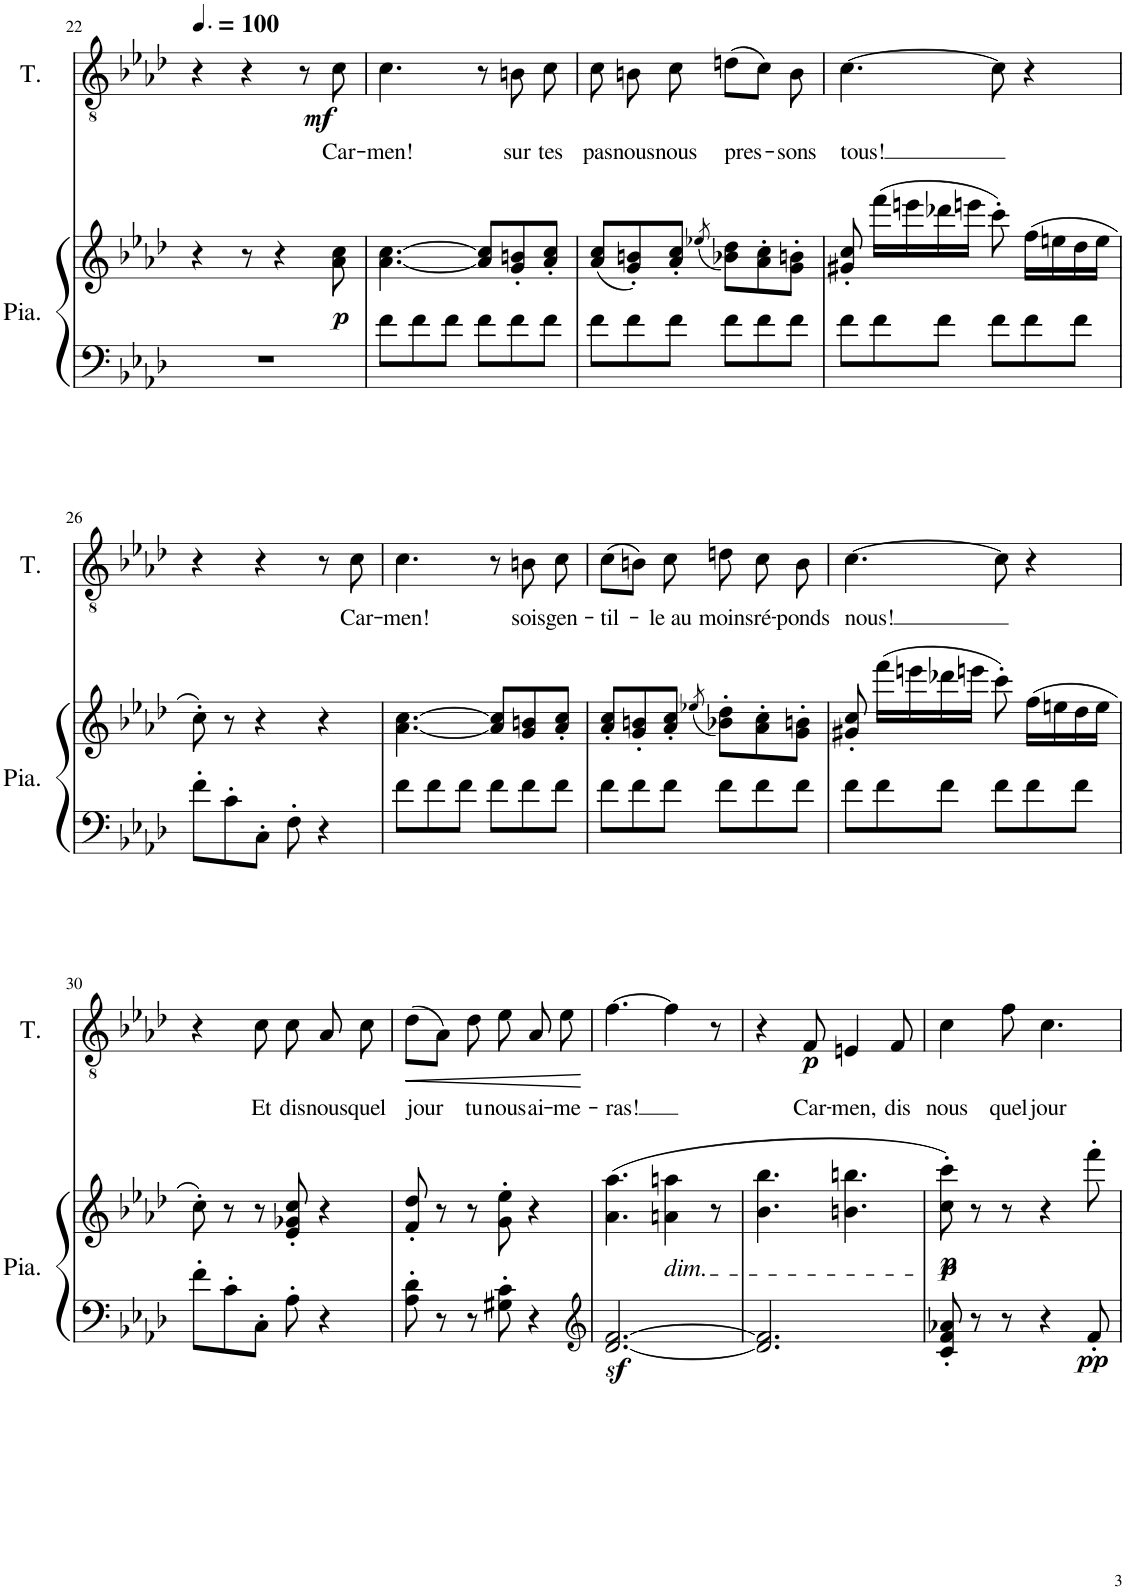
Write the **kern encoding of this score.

**kern	**kern	**dynam	**kern	**text	**dynam
*part2	*part2	*part2	*part1	*part1	*part1
*staff3	*staff2	*staff2/3	*staff1	*staff1	*staff1
*I"Piano	*	*	*I"Ténor	*	*
*I'Pia.	*	*	*I'T.	*	*
!!LO:PB:g=z
*clefF4	*clefG2	*	*clefGv2	*	*
*k[b-e-a-d-]	*k[b-e-a-d-]	*	*k[b-e-a-d-]	*	*
*M3/4	*M3/4	*	*M3/4	*	*
=22	=22	=22	=22	=22	=22
2.r	4r	.	4r	.	.
.	8r	.	4r	.	.
.	4r	.	.	.	.
.	.	.	8r	.	.
!	!	!LO:DY:b	!	!LO:LY:b	!LO:DY:b
.	8a-\ 8cc\	p	8c\	Car-	mf
=23	=23	=23	=23	=23	=23
!	!	!	!	!LO:LY:b	!
8f\L	[4.a-\ [4.cc\	.	4.c\	-men!	.
8f\	.	.	.	.	.
8f\J	.	.	.	.	.
8f\L	8a-/] 8cc/]L	.	8r	.	.
!	!	!	!	!LO:LY:b	!
8f\	8g/' 8bn/'	.	8Bn\	sur	.
!	!	!	!	!LO:LY:b	!
8f\J	8a-/' 8cc/'J	.	8c\	tes	.
=24	=24	=24	=24	=24	=24
!	!	!	!	!LO:LY:b	!
8f\L	(8a-/ 8cc/L	.	8c\	pas	.
!	!	!	!	!LO:LY:b	!
8f\	8g/' 8bn/')	.	8Bn\	nous	.
!	!	!	!	!LO:LY:b	!
8f\J	8a-/' 8cc/'J	.	8c\	nous	.
.	(8qee-X/	.	.	.	.
!	!	!	!	!LO:LY:b	!
8f\L	8b-X\ 8dd-\L)	.	(8dn\L	pres-	.
8f\	8a-\' 8cc\'	.	8c\J)	.	.
!	!	!	!	!LO:LY:b	!
8f\J	8g\' 8bn\'J	.	8B\	-sons	.
=25	=25	=25	=25	=25	=25
!	!	!	!	!LO:LY:b	!
8f\L	8g#X/' 8cc/'	.	[4.c\	tous!	.
8f\	(16fff\LL	.	.	.	.
.	16eeen\	.	.	.	.
8f\J	16ddd-X\	.	.	.	.
.	16eeen\JJ	.	.	.	.
8f\L	8ccc'\)	.	8c\]	.	.
8f\	(16ff\LL	.	4r	.	.
.	16een\	.	.	.	.
8f\J	16dd-\	.	.	.	.
.	16ee\JJ	.	.	.	.
!!LO:LB:g=z
=26	=26	=26	=26	=26	=26
8f'\L	8cc'\)	.	4r	.	.
8c'\	8r	.	.	.	.
8C'\J	4r	.	4r	.	.
8F'\	.	.	.	.	.
4r	4r	.	8r	.	.
!	!	!	!	!LO:LY:b	!
.	.	.	8c\	Car-	.
=27	=27	=27	=27	=27	=27
!	!	!	!	!LO:LY:b	!
8f\L	[4.a-\ [4.cc\	.	4.c\	-men!	.
8f\	.	.	.	.	.
8f\J	.	.	.	.	.
8f\L	8a-/] 8cc/]L	.	8r	.	.
!	!	!	!	!LO:LY:b	!
8f\	8g/ 8bn/	.	8Bn\	sois	.
!	!	!	!	!LO:LY:b	!
8f\J	8a-/' 8cc/'J	.	8c\	gen-	.
=28	=28	=28	=28	=28	=28
!	!	!	!	!LO:LY:b	!
8f\L	8a-/' 8cc/'L	.	(8c\L	-til-	.
8f\	8g/' 8bn/'	.	8Bn\J)	.	.
!	!	!	!	!LO:LY:b	!
8f\J	8a-/' 8cc/'J	.	8c\	-le au	.
.	(8qee-X/	.	.	.	.
!	!	!	!	!LO:LY:b	!
8f\L	8b-X\' 8dd-\'L)	.	8dn\	moins	.
!	!	!	!	!LO:LY:b	!
8f\	8a-\' 8cc\'	.	8c\	ré-	.
!	!	!	!	!LO:LY:b	!
8f\J	8g\' 8bn\'J	.	8B\	-ponds	.
=29	=29	=29	=29	=29	=29
!	!	!	!	!LO:LY:b	!
8f\L	8g#X/' 8cc/'	.	[4.c\	nous!	.
8f\	(16fff\LL	.	.	.	.
.	16eeen\	.	.	.	.
8f\J	16ddd-X\	.	.	.	.
.	16eeen\JJ	.	.	.	.
8f\L	8ccc'\)	.	8c\]	.	.
8f\	(16ff\LL	.	4r	.	.
.	16een\	.	.	.	.
8f\J	16dd-\	.	.	.	.
.	16ee\JJ	.	.	.	.
!!LO:LB:g=z
=30	=30	=30	=30	=30	=30
8f'\L	8cc'\)	.	4r	.	.
8c'\	8r	.	.	.	.
!	!	!	!	!LO:LY:b	!
8C'\J	8r	.	8c\	Et	.
!	!	!	!	!LO:LY:b	!
8A-'\	8e-/' 8g-X/' 8cc/'	.	8c\	dis	.
!	!	!	!	!LO:LY:b	!
4r	4r	.	8A-/	nous	.
!	!	!	!	!LO:LY:b	!
.	.	.	8c\	quel	.
=31	=31	=31	=31	=31	=31
!	!	!	!	!LO:LY:b	!LO:HP:b
8A-\' 8d-\'	8f/' 8dd-/'	.	(8d-\L	jour	<
8r	8r	.	8A-\J)	.	.
!	!	!	!	!LO:LY:b	!
8r	8r	.	8d-\	tu	.
!	!	!	!	!LO:LY:b	!
8G#X\' 8c\'	8g\' 8ee-\'	.	8e-\	nous	.
!	!	!	!	!LO:LY:b	!
4r	4r	.	8A-/	ai-	.
!	!	!	!	!LO:LY:b	!
.	.	.	8e-\	-me-	.
.	.	.	.	.	[
=32	=32	=32	=32	=32	=32
*clefG2	*	*	*	*	*
!	!	!	!	!LO:LY:b	!
[2.d-/z< [2.f/z<	(4.a-\ 4.aa-\	.	[4.f\	-ras!	.
!	!LO:TX:b:i:t=dim.	!	!	!	!
.	4an\ 4aan\	.	4f\]	.	.
.	8r	.	8r	.	.
=33	=33	=33	=33	=33	=33
2.d-/] 2.f/]	4.b-\ 4.bb-\	.	4r	.	.
!	!	!	!	!LO:LY:b	!LO:DY:b
.	.	.	8F/	Car-	p
!	!	!	!	!LO:LY:b	!
.	4.bn\ 4.bbn\	.	4En/	-men,	.
!	!	!	!	!LO:LY:b	!
.	.	.	8F/	dis	.
=34	=34	=34	=34	=34	=34
!	!	!LO:DY:b	!	!LO:LY:b	!
!	!	!LO:DY:n=1:b	!	!	!
8c/' 8f/' 8a-X/'	8cc\' 8ccc\')	p p	4c\	nous	.
8r	8r	.	.	.	.
!	!	!	!	!LO:LY:b	!
8r	8r	.	8f\	quel	.
!	!	!	!	!LO:LY:b	!
4r	4r	.	4.c\	jour	.
!	!	!LO:DY:n=2:b=2	!	!	!
8f'/	8fff'\	pp	.	.	.
=	=	=	=	=	=
*-	*-	*-	*-	*-	*-
